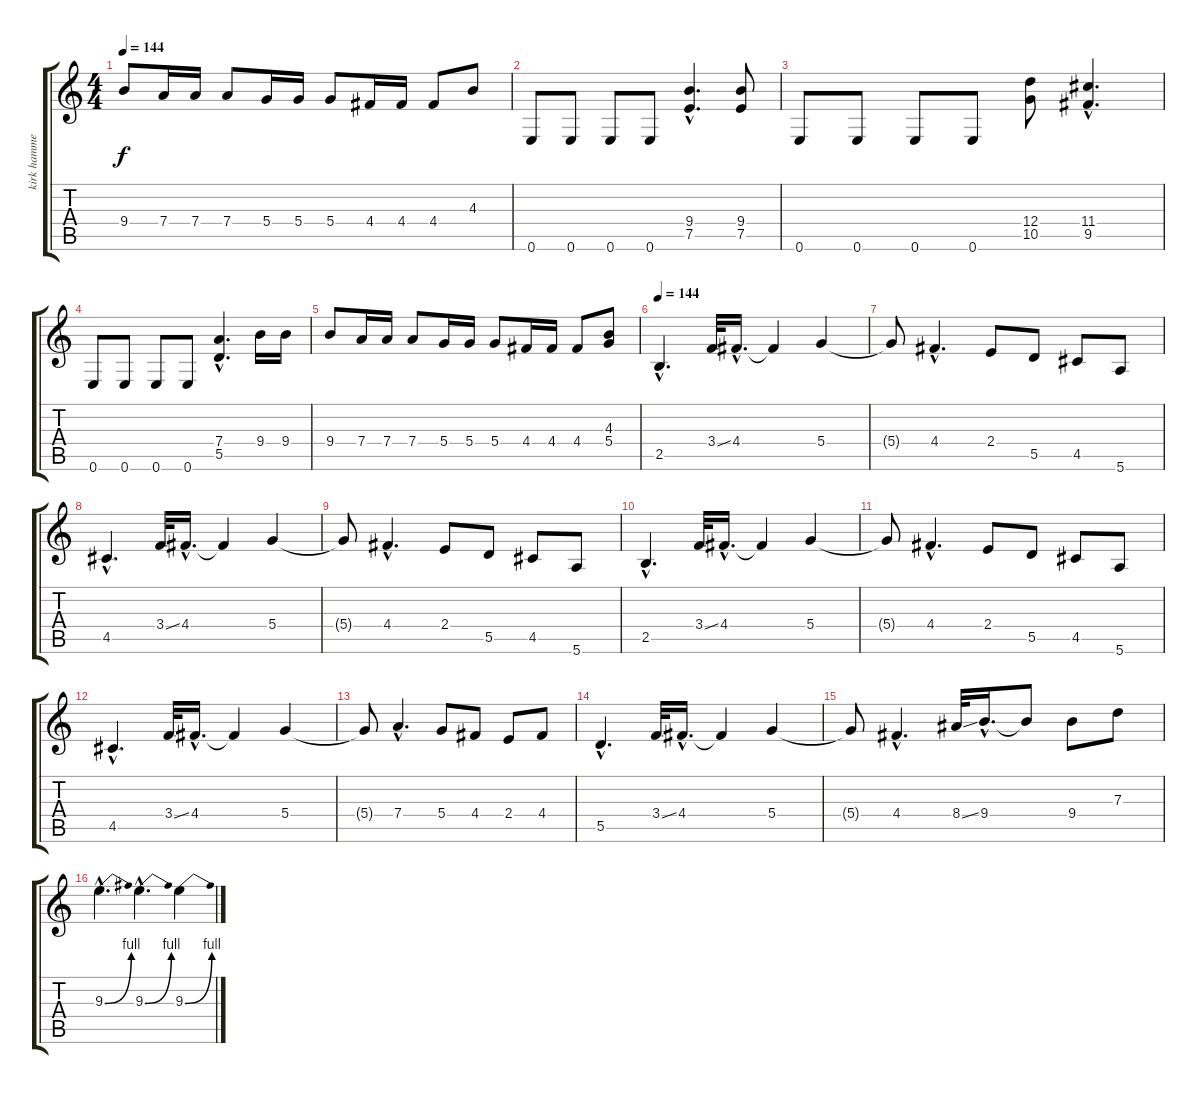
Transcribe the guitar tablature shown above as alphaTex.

\track ("kirk hammett" "kirk hamme") {instrument overdrivenguitar}
\staff {score tabs}
\tuning (E4 B3 G3 D3 A2 E2) {hide}
\ts (4 4)
\tempo 144
\clef g2
\ks c
9.4.8{dy f} 7.4.16 7.4.16 7.4.8 5.4.16 5.4.16 5.4.8 4.4.16 4.4.16 4.4.8 4.3.8 |
0.6.8 0.6.8 0.6.8 0.6.8 (9.4{hac} 7.5{hac}).4{d} (9.4 7.5).8 |
0.6.8 0.6.8 0.6.8 0.6.8 (12.4 10.5).8 (11.4{hac} 9.5{hac}).4{d} |
0.6.8 0.6.8 0.6.8 0.6.8 (7.4{hac} 5.5{hac}).4{d} 9.4.16 9.4.16 |
9.4.8 7.4.16 7.4.16 7.4.8 5.4.16 5.4.16 5.4.8 4.4.16 4.4.16 4.4.8 (4.3 5.4).8 |
\tempo 144
2.5{hac}.4{d} 3.4{ss}.32 4.4{hac}.16{d} 4.4{t}.4 5.4.4 |
5.4{t}.8 4.4{hac}.4{d} 2.4.8 5.5.8 4.5.8 5.6.8 |
4.5{hac}.4{d} 3.4{ss}.32 4.4{hac}.16{d} 4.4{t}.4 5.4.4 |
5.4{t}.8 4.4{hac}.4{d} 2.4.8 5.5.8 4.5.8 5.6.8 |
2.5{hac}.4{d} 3.4{ss}.32 4.4{hac}.16{d} 4.4{t}.4 5.4.4 |
5.4{t}.8 4.4{hac}.4{d} 2.4.8 5.5.8 4.5.8 5.6.8 |
4.5{hac}.4{d} 3.4{ss}.32 4.4{hac}.16{d} 4.4{t}.4 5.4.4 |
5.4{t}.8 7.4{hac}.4{d} 5.4.8 4.4.8 2.4.8 4.4.8 |
5.5{hac}.4{d} 3.4{ss}.32 4.4{hac}.16{d} 4.4{t}.4 5.4.4 |
5.4{t}.8 4.4{hac}.4{d} 8.4{ss}.32 9.4{hac}.16{d} 9.4{t}.8 9.4.8 7.3.8 |
9.3{be (bend 0 0 60 4) hac}.4{d} 9.3{be (bend 0 0 60 4) hac}.4{d} 9.3{be (bend 0 0 60 4)}.4
